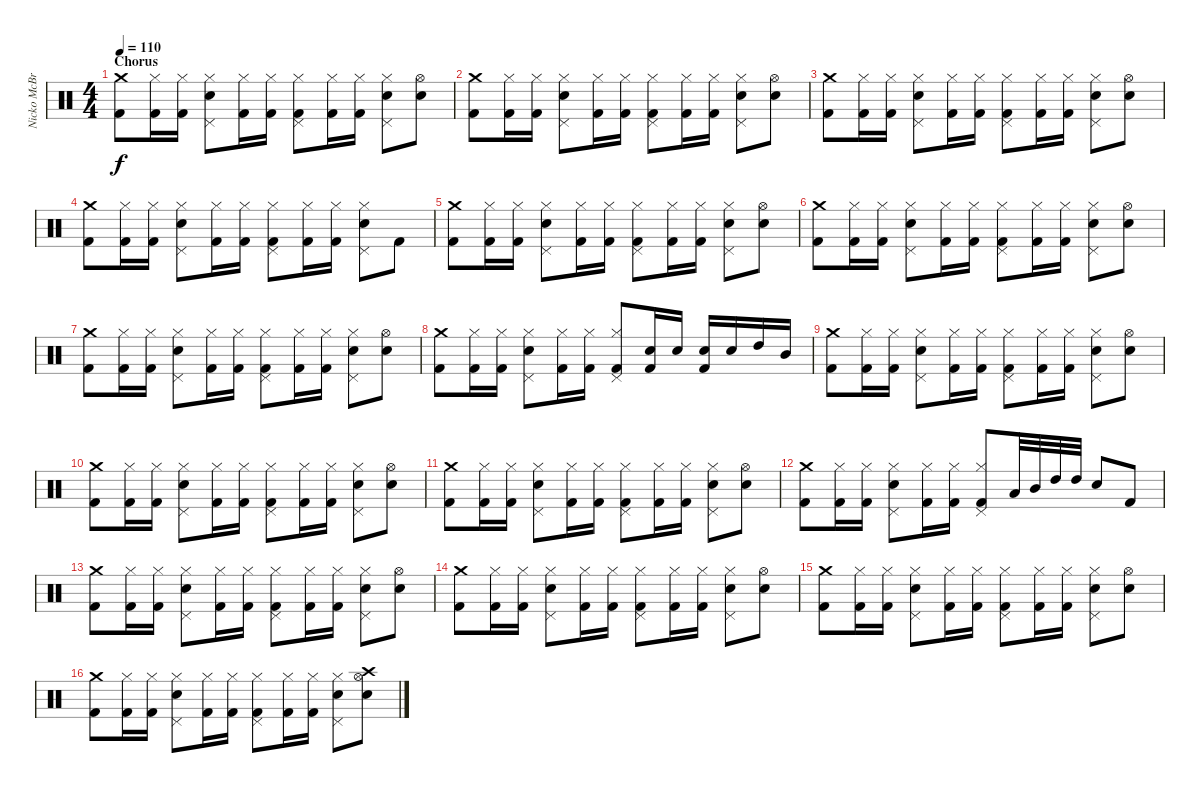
\track ("Nicko McBrain (Drums)" "Nicko McBr") {instrument percussion}
\staff {score}
\articulation defaults
\ts (4 4)
\section ("" "Chorus")
\tempo 110
\clef neutral
\ks c
("Crash medium (hit)" "Kick (hit) 2").8{dy f} ("Kick (hit) 2" "Hi-Hat (closed)").16 ("Kick (hit) 2" "Hi-Hat (closed)").16 ("Snare (hit) 2" "Pedal Hi-Hat (hit)" "Hi-Hat (closed)").8 ("Kick (hit) 2" "Hi-Hat (closed)").16 ("Kick (hit) 2" "Hi-Hat (closed)").16 ("Kick (hit) 2" "Pedal Hi-Hat (hit)" "Hi-Hat (closed)").8 ("Kick (hit) 2" "Hi-Hat (closed)").16 ("Kick (hit) 2" "Hi-Hat (closed)").16 ("Snare (hit) 2" "Pedal Hi-Hat (hit)" "Hi-Hat (closed)").8 ("Snare (hit) 2" "Hi-Hat (open)").8 |
("Crash medium (hit)" "Kick (hit) 2").8 ("Kick (hit) 2" "Hi-Hat (closed)").16 ("Kick (hit) 2" "Hi-Hat (closed)").16 ("Snare (hit) 2" "Pedal Hi-Hat (hit)" "Hi-Hat (closed)").8 ("Kick (hit) 2" "Hi-Hat (closed)").16 ("Kick (hit) 2" "Hi-Hat (closed)").16 ("Kick (hit) 2" "Pedal Hi-Hat (hit)" "Hi-Hat (closed)").8 ("Kick (hit) 2" "Hi-Hat (closed)").16 ("Kick (hit) 2" "Hi-Hat (closed)").16 ("Snare (hit) 2" "Pedal Hi-Hat (hit)" "Hi-Hat (closed)").8 ("Snare (hit) 2" "Hi-Hat (open)").8 |
("Crash medium (hit)" "Kick (hit) 2").8 ("Kick (hit) 2" "Hi-Hat (closed)").16 ("Kick (hit) 2" "Hi-Hat (closed)").16 ("Snare (hit) 2" "Pedal Hi-Hat (hit)" "Hi-Hat (closed)").8 ("Kick (hit) 2" "Hi-Hat (closed)").16 ("Kick (hit) 2" "Hi-Hat (closed)").16 ("Kick (hit) 2" "Pedal Hi-Hat (hit)" "Hi-Hat (closed)").8 ("Kick (hit) 2" "Hi-Hat (closed)").16 ("Kick (hit) 2" "Hi-Hat (closed)").16 ("Snare (hit) 2" "Pedal Hi-Hat (hit)" "Hi-Hat (closed)").8 ("Snare (hit) 2" "Hi-Hat (open)").8 |
("Crash medium (hit)" "Kick (hit) 2").8 ("Kick (hit) 2" "Hi-Hat (closed)").16 ("Kick (hit) 2" "Hi-Hat (closed)").16 ("Snare (hit) 2" "Pedal Hi-Hat (hit)" "Hi-Hat (closed)").8 ("Kick (hit) 2" "Hi-Hat (closed)").16 ("Kick (hit) 2" "Hi-Hat (closed)").16 ("Kick (hit) 2" "Pedal Hi-Hat (hit)" "Hi-Hat (closed)").8 ("Kick (hit) 2" "Hi-Hat (closed)").16 ("Kick (hit) 2" "Hi-Hat (closed)").16 ("Snare (hit) 2" "Pedal Hi-Hat (hit)" "Hi-Hat (closed)").8 "Kick (hit) 2".8 |
("Crash medium (hit)" "Kick (hit) 2").8 ("Kick (hit) 2" "Hi-Hat (closed)").16 ("Kick (hit) 2" "Hi-Hat (closed)").16 ("Snare (hit) 2" "Pedal Hi-Hat (hit)" "Hi-Hat (closed)").8 ("Kick (hit) 2" "Hi-Hat (closed)").16 ("Kick (hit) 2" "Hi-Hat (closed)").16 ("Kick (hit) 2" "Pedal Hi-Hat (hit)" "Hi-Hat (closed)").8 ("Kick (hit) 2" "Hi-Hat (closed)").16 ("Kick (hit) 2" "Hi-Hat (closed)").16 ("Snare (hit) 2" "Pedal Hi-Hat (hit)" "Hi-Hat (closed)").8 ("Snare (hit) 2" "Hi-Hat (open)").8 |
("Crash medium (hit)" "Kick (hit) 2").8 ("Kick (hit) 2" "Hi-Hat (closed)").16 ("Kick (hit) 2" "Hi-Hat (closed)").16 ("Snare (hit) 2" "Pedal Hi-Hat (hit)" "Hi-Hat (closed)").8 ("Kick (hit) 2" "Hi-Hat (closed)").16 ("Kick (hit) 2" "Hi-Hat (closed)").16 ("Kick (hit) 2" "Pedal Hi-Hat (hit)" "Hi-Hat (closed)").8 ("Kick (hit) 2" "Hi-Hat (closed)").16 ("Kick (hit) 2" "Hi-Hat (closed)").16 ("Snare (hit) 2" "Pedal Hi-Hat (hit)" "Hi-Hat (closed)").8 ("Snare (hit) 2" "Hi-Hat (open)").8 |
("Crash medium (hit)" "Kick (hit) 2").8 ("Kick (hit) 2" "Hi-Hat (closed)").16 ("Kick (hit) 2" "Hi-Hat (closed)").16 ("Snare (hit) 2" "Pedal Hi-Hat (hit)" "Hi-Hat (closed)").8 ("Kick (hit) 2" "Hi-Hat (closed)").16 ("Kick (hit) 2" "Hi-Hat (closed)").16 ("Kick (hit) 2" "Pedal Hi-Hat (hit)" "Hi-Hat (closed)").8 ("Kick (hit) 2" "Hi-Hat (closed)").16 ("Kick (hit) 2" "Hi-Hat (closed)").16 ("Snare (hit) 2" "Pedal Hi-Hat (hit)" "Hi-Hat (closed)").8 ("Snare (hit) 2" "Hi-Hat (open)").8 |
("Crash medium (hit)" "Kick (hit) 2").8 ("Kick (hit) 2" "Hi-Hat (closed)").16 ("Kick (hit) 2" "Hi-Hat (closed)").16 ("Snare (hit) 2" "Pedal Hi-Hat (hit)" "Hi-Hat (closed)").8 ("Kick (hit) 2" "Hi-Hat (closed)").16 ("Kick (hit) 2" "Hi-Hat (closed)").16 ("Kick (hit) 2" "Pedal Hi-Hat (hit)" "Hi-Hat (closed)").8 ("Snare (hit) 2" "Kick (hit) 2").16 "Snare (hit) 2".16 ("Snare (hit) 2" "Kick (hit) 2").16 "Snare (hit) 2".16 "High Tom (hit)".16 "Mid Tom (hit)".16 |
("Crash medium (hit)" "Kick (hit) 2").8 ("Kick (hit) 2" "Hi-Hat (closed)").16 ("Kick (hit) 2" "Hi-Hat (closed)").16 ("Snare (hit) 2" "Pedal Hi-Hat (hit)" "Hi-Hat (closed)").8 ("Kick (hit) 2" "Hi-Hat (closed)").16 ("Kick (hit) 2" "Hi-Hat (closed)").16 ("Kick (hit) 2" "Pedal Hi-Hat (hit)" "Hi-Hat (closed)").8 ("Kick (hit) 2" "Hi-Hat (closed)").16 ("Kick (hit) 2" "Hi-Hat (closed)").16 ("Snare (hit) 2" "Pedal Hi-Hat (hit)" "Hi-Hat (closed)").8 ("Snare (hit) 2" "Hi-Hat (open)").8 |
("Crash medium (hit)" "Kick (hit) 2").8 ("Kick (hit) 2" "Hi-Hat (closed)").16 ("Kick (hit) 2" "Hi-Hat (closed)").16 ("Snare (hit) 2" "Pedal Hi-Hat (hit)" "Hi-Hat (closed)").8 ("Kick (hit) 2" "Hi-Hat (closed)").16 ("Kick (hit) 2" "Hi-Hat (closed)").16 ("Kick (hit) 2" "Pedal Hi-Hat (hit)" "Hi-Hat (closed)").8 ("Kick (hit) 2" "Hi-Hat (closed)").16 ("Kick (hit) 2" "Hi-Hat (closed)").16 ("Snare (hit) 2" "Pedal Hi-Hat (hit)" "Hi-Hat (closed)").8 ("Snare (hit) 2" "Hi-Hat (open)").8 |
("Crash medium (hit)" "Kick (hit) 2").8 ("Kick (hit) 2" "Hi-Hat (closed)").16 ("Kick (hit) 2" "Hi-Hat (closed)").16 ("Snare (hit) 2" "Pedal Hi-Hat (hit)" "Hi-Hat (closed)").8 ("Kick (hit) 2" "Hi-Hat (closed)").16 ("Kick (hit) 2" "Hi-Hat (closed)").16 ("Kick (hit) 2" "Pedal Hi-Hat (hit)" "Hi-Hat (closed)").8 ("Kick (hit) 2" "Hi-Hat (closed)").16 ("Kick (hit) 2" "Hi-Hat (closed)").16 ("Snare (hit) 2" "Pedal Hi-Hat (hit)" "Hi-Hat (closed)").8 ("Snare (hit) 2" "Hi-Hat (open)").8 |
("Crash medium (hit)" "Kick (hit) 2").8 ("Kick (hit) 2" "Hi-Hat (closed)").16 ("Kick (hit) 2" "Hi-Hat (closed)").16 ("Snare (hit) 2" "Pedal Hi-Hat (hit)" "Hi-Hat (closed)").8 ("Kick (hit) 2" "Hi-Hat (closed)").16 ("Kick (hit) 2" "Hi-Hat (closed)").16 ("Kick (hit) 2" "Pedal Hi-Hat (hit)" "Hi-Hat (closed)").8 "Low Tom (hit)".32 "Mid Tom (hit)".32 "High Tom (hit)".32 "High Tom (hit)".32 "Snare (hit) 2".8 "Kick (hit) 2".8 |
("Crash medium (hit)" "Kick (hit) 2").8 ("Kick (hit) 2" "Hi-Hat (closed)").16 ("Kick (hit) 2" "Hi-Hat (closed)").16 ("Snare (hit) 2" "Pedal Hi-Hat (hit)" "Hi-Hat (closed)").8 ("Kick (hit) 2" "Hi-Hat (closed)").16 ("Kick (hit) 2" "Hi-Hat (closed)").16 ("Kick (hit) 2" "Pedal Hi-Hat (hit)" "Hi-Hat (closed)").8 ("Kick (hit) 2" "Hi-Hat (closed)").16 ("Kick (hit) 2" "Hi-Hat (closed)").16 ("Snare (hit) 2" "Pedal Hi-Hat (hit)" "Hi-Hat (closed)").8 ("Snare (hit) 2" "Hi-Hat (open)").8 |
("Crash medium (hit)" "Kick (hit) 2").8 ("Kick (hit) 2" "Hi-Hat (closed)").16 ("Kick (hit) 2" "Hi-Hat (closed)").16 ("Snare (hit) 2" "Pedal Hi-Hat (hit)" "Hi-Hat (closed)").8 ("Kick (hit) 2" "Hi-Hat (closed)").16 ("Kick (hit) 2" "Hi-Hat (closed)").16 ("Kick (hit) 2" "Pedal Hi-Hat (hit)" "Hi-Hat (closed)").8 ("Kick (hit) 2" "Hi-Hat (closed)").16 ("Kick (hit) 2" "Hi-Hat (closed)").16 ("Snare (hit) 2" "Pedal Hi-Hat (hit)" "Hi-Hat (closed)").8 ("Snare (hit) 2" "Hi-Hat (open)").8 |
("Crash medium (hit)" "Kick (hit) 2").8 ("Kick (hit) 2" "Hi-Hat (closed)").16 ("Kick (hit) 2" "Hi-Hat (closed)").16 ("Snare (hit) 2" "Pedal Hi-Hat (hit)" "Hi-Hat (closed)").8 ("Kick (hit) 2" "Hi-Hat (closed)").16 ("Kick (hit) 2" "Hi-Hat (closed)").16 ("Kick (hit) 2" "Pedal Hi-Hat (hit)" "Hi-Hat (closed)").8 ("Kick (hit) 2" "Hi-Hat (closed)").16 ("Kick (hit) 2" "Hi-Hat (closed)").16 ("Snare (hit) 2" "Pedal Hi-Hat (hit)" "Hi-Hat (closed)").8 ("Snare (hit) 2" "Hi-Hat (open)").8 |
("Crash medium (hit)" "Kick (hit) 2").8 ("Kick (hit) 2" "Hi-Hat (closed)").16 ("Kick (hit) 2" "Hi-Hat (closed)").16 ("Snare (hit) 2" "Pedal Hi-Hat (hit)" "Hi-Hat (closed)").8 ("Kick (hit) 2" "Hi-Hat (closed)").16 ("Kick (hit) 2" "Hi-Hat (closed)").16 ("Kick (hit) 2" "Pedal Hi-Hat (hit)" "Hi-Hat (closed)").8 ("Kick (hit) 2" "Hi-Hat (closed)").16 ("Kick (hit) 2" "Hi-Hat (closed)").16 ("Snare (hit) 2" "Pedal Hi-Hat (hit)" "Hi-Hat (closed)").8 ("Crash high (hit)" "Snare (hit) 2" "Hi-Hat (open)").8
